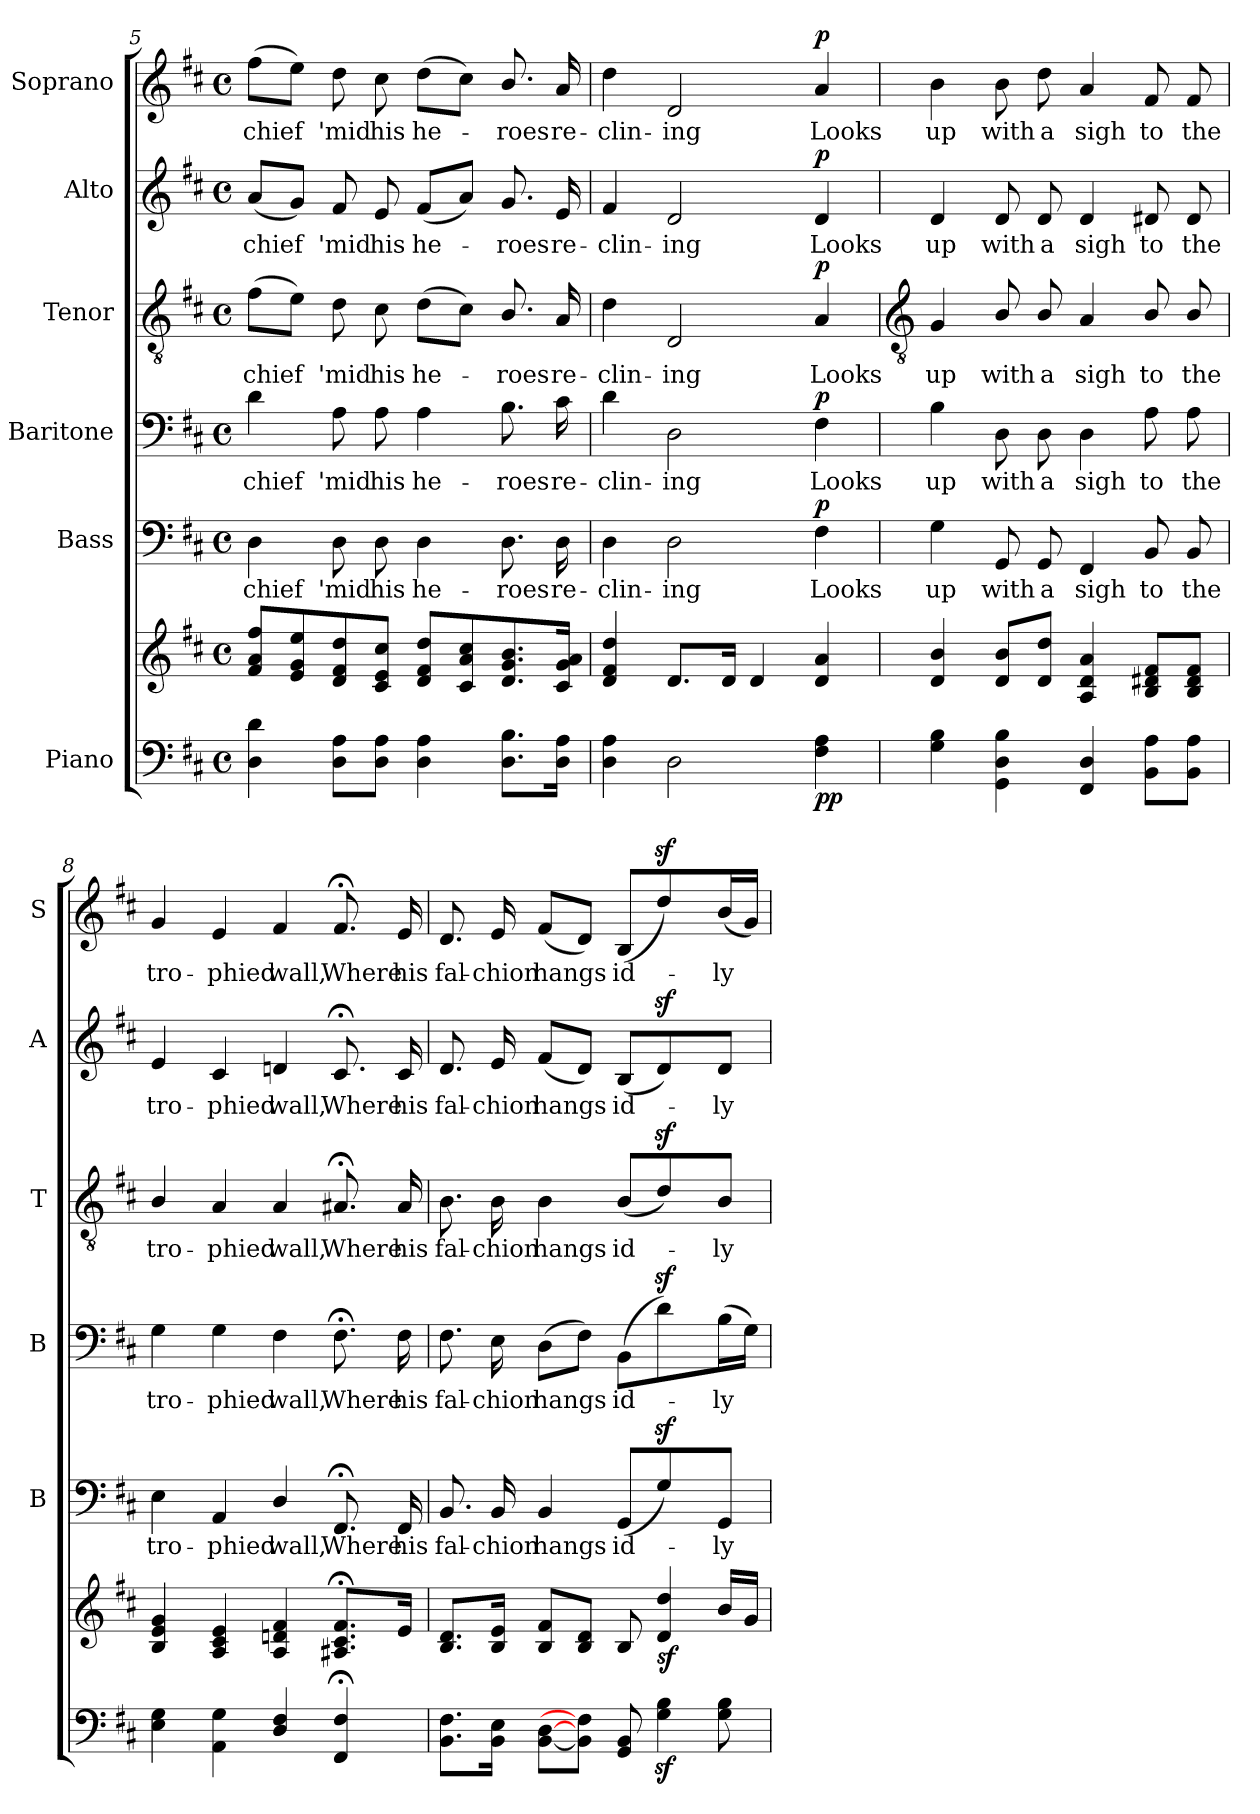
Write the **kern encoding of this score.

**kern	**kern	**dynam	**kern	**text	**dynam	**kern	**text	**dynam	**kern	**text	**dynam	**kern	**text	**dynam	**kern	**text	**dynam
*part6	*part6	*part6	*part5	*part5	*part5	*part4	*part4	*part4	*part3	*part3	*part3	*part2	*part2	*part2	*part1	*part1	*part1
*staff7	*staff6	*staff6/7	*staff5	*staff5	*staff5	*staff4	*staff4	*staff4	*staff3	*staff3	*staff3	*staff2	*staff2	*staff2	*staff1	*staff1	*staff1
*I"Piano	*	*	*I"Bass	*	*	*I"Baritone	*	*	*I"Tenor	*	*	*I"Alto	*	*	*I"Soprano	*	*
*	*	*	*I'B	*	*	*I'B	*	*	*I'T	*	*	*I'A	*	*	*I'S	*	*
*clefF4	*clefG2	*	*clefF4	*	*	*clefF4	*	*	*clefGv2	*	*	*clefG2	*	*	*clefG2	*	*
*k[f#c#]	*k[f#c#]	*	*k[f#c#]	*	*	*k[f#c#]	*	*	*k[f#c#]	*	*	*k[f#c#]	*	*	*k[f#c#]	*	*
*D:	*D:	*	*D:	*	*	*D:	*	*	*D:	*	*	*D:	*	*	*D:	*	*
*M4/4	*M4/4	*	*M4/4	*	*	*M4/4	*	*	*M4/4	*	*	*M4/4	*	*	*M4/4	*	*
*met(c)	*met(c)	*	*met(c)	*	*	*met(c)	*	*	*met(c)	*	*	*met(c)	*	*	*met(c)	*	*
=5	=5	=5	=5	=5	=5	=5	=5	=5	=5	=5	=5	=5	=5	=5	=5	=5	=5
!	!	!	!	!LO:LY:b	!	!	!LO:LY:b	!	!	!LO:LY:b	!	!	!LO:LY:b	!	!	!LO:LY:b	!
4D 4d	8f# 8a 8ff#L	.	4D	chief	.	4d	chief	.	(>8f#L	chief	.	(<8aL	chief	.	(>8ff#L	chief	.
.	8e 8g 8ee	.	.	.	.	.	.	.	8eJ)	.	.	8gJ)	.	.	8eeJ)	.	.
!	!	!	!	!LO:LY:b	!	!	!LO:LY:b	!	!	!LO:LY:b	!	!	!LO:LY:b	!	!	!LO:LY:b	!
8D 8AL	8d 8f# 8dd	.	8D	'mid	.	8A	'mid	.	8d	'mid	.	8f#	'mid	.	8dd	'mid	.
!	!	!	!	!LO:LY:b	!	!	!LO:LY:b	!	!	!LO:LY:b	!	!	!LO:LY:b	!	!	!LO:LY:b	!
8D 8AJ	8c# 8e 8cc#J	.	8D	his	.	8A	his	.	8c#	his	.	8e	his	.	8cc#	his	.
!	!	!	!	!LO:LY:b	!	!	!LO:LY:b	!	!	!LO:LY:b	!	!	!LO:LY:b	!	!	!LO:LY:b	!
4D 4A	8d 8f# 8ddL	.	4D	he-	.	4A	he-	.	(>8dL	he-	.	(<8f#L	he-	.	(>8ddL	he-	.
.	8c# 8a 8cc#	.	.	.	.	.	.	.	8c#J)	.	.	8aJ)	.	.	8cc#J)	.	.
!	!	!	!	!LO:LY:b	!	!	!LO:LY:b	!	!	!LO:LY:b	!	!	!LO:LY:b	!	!	!LO:LY:b	!
8.D 8.BL	8.d/ 8.g/ 8.b/	.	8.D	-roes	.	8.B	-roes	.	8.B/	roes	.	8.g	roes	.	8.b/	roes	.
!	!	!	!	!LO:LY:b	!	!	!LO:LY:b	!	!	!LO:LY:b	!	!	!LO:LY:b	!	!	!LO:LY:b	!
16D 16AJ	16c# 16g 16aJ	.	16D	re-	.	16c#	re-	.	16A	re-	.	16e	re-	.	16a	re-	.
=6	=6	=6	=6	=6	=6	=6	=6	=6	=6	=6	=6	=6	=6	=6	=6	=6	=6
!	!	!	!	!LO:LY:b	!	!	!LO:LY:b	!	!	!LO:LY:b	!	!	!LO:LY:b	!	!	!LO:LY:b	!
4D 4A	4d 4f# 4dd	.	4D	-clin-	.	4d	-clin-	.	4d	-clin-	.	4f#	-clin-	.	4dd	-clin-	.
!	!	!	!	!LO:LY:b	!	!	!LO:LY:b	!	!	!LO:LY:b	!	!	!LO:LY:b	!	!	!LO:LY:b	!
2D	8.dL	.	2D	-ing	.	2D	-ing	.	2D	-ing	.	2d	-ing	.	2d	-ing	.
.	16dJ	.	.	.	.	.	.	.	.	.	.	.	.	.	.	.	.
.	4d	.	.	.	.	.	.	.	.	.	.	.	.	.	.	.	.
!	!	!LO:DY:b=2	!	!LO:LY:b	!	!	!LO:LY:b	!	!	!LO:LY:b	!	!	!LO:LY:b	!	!	!LO:LY:b	!
!	!	!LO:DY:n=1:b	!	!	!LO:DY:b	!	!	!LO:DY:b	!	!	!LO:DY:b	!	!	!LO:DY:b	!	!	!LO:DY:b
4F# 4A	4d 4a	p p	4F#	Looks	p	4F#	Looks	p	4A	Looks	p	4d	Looks	p	4a	Looks	p
!!LO:LB:g=z
=7	=7	=7	=7	=7	=7	=7	=7	=7	=7	=7	=7	=7	=7	=7	=7	=7	=7
*	*	*	*	*	*	*	*	*	*clefGv2	*	*	*	*	*	*	*	*
*	*^	*	*	*	*	*	*	*	*	*	*	*	*	*	*	*	*
!	!	!	!	!	!LO:LY:b	!	!	!LO:LY:b	!	!	!LO:LY:b	!	!	!LO:LY:b	!	!	!LO:LY:b	!
4G 4B	4d 4b	1ryy	.	4G	up	.	4B	up	.	4G	up	.	4d	up	.	4b	up	.
!	!	!	!	!	!LO:LY:b	!	!	!LO:LY:b	!	!	!LO:LY:b	!	!	!LO:LY:b	!	!	!LO:LY:b	!
4GG 4D 4B	8d 8bL	.	.	8GG	with	.	8D	with	.	8B/	with	.	8d	with	.	8b	with	.
!	!	!	!	!	!LO:LY:b	!	!	!LO:LY:b	!	!	!LO:LY:b	!	!	!LO:LY:b	!	!	!LO:LY:b	!
.	8d 8ddJ	.	.	8GG	a	.	8D	a	.	8B/	a	.	8d	a	.	8dd	a	.
!	!	!	!	!	!LO:LY:b	!	!	!LO:LY:b	!	!	!LO:LY:b	!	!	!LO:LY:b	!	!	!LO:LY:b	!
4FF# 4D	4A 4d 4a	.	.	4FF#	sigh	.	4D	sigh	.	4A	sigh	.	4d	sigh	.	4a	sigh	.
!	!	!	!	!	!LO:LY:b	!	!	!LO:LY:b	!	!	!LO:LY:b	!	!	!LO:LY:b	!	!	!LO:LY:b	!
8BB 8AL	8B 8d#X 8f#L	.	.	8BB	to	.	8A	to	.	8B/	to	.	8d#X	to	.	8f#	to	.
!	!	!	!	!	!LO:LY:b	!	!	!LO:LY:b	!	!	!LO:LY:b	!	!	!LO:LY:b	!	!	!LO:LY:b	!
8BB 8AJ	8B 8d# 8f#J	.	.	8BB	the	.	8A	the	.	8B/	the	.	8d#	the	.	8f#	the	.
=8	=8	=8	=8	=8	=8	=8	=8	=8	=8	=8	=8	=8	=8	=8	=8	=8	=8	=8
!	!	!	!	!	!LO:LY:b	!	!	!LO:LY:b	!	!	!LO:LY:b	!	!	!LO:LY:b	!	!	!LO:LY:b	!
4E 4G	4B 4e 4g	1ryy	.	4E	tro-	.	4G	tro-	.	4B/	tro-	.	4e	tro-	.	4g	tro-	.
!	!	!	!	!	!LO:LY:b	!	!	!LO:LY:b	!	!	!LO:LY:b	!	!	!LO:LY:b	!	!	!LO:LY:b	!
4AA 4G	4A 4c# 4e	.	.	4AA	-phied	.	4G	-phied	.	4A	-phied	.	4c#	-phied	.	4e	-phied	.
!	!	!	!	!	!LO:LY:b	!	!	!LO:LY:b	!	!	!LO:LY:b	!	!	!LO:LY:b	!	!	!LO:LY:b	!
4D/ 4F#/	4A 4dn 4f#	.	.	4D/	wall,	.	4F#	wall,	.	4A	wall,	.	4dn	wall,	.	4f#	wall,	.
!	!	!	!	!	!LO:LY:b	!	!	!LO:LY:b	!	!	!LO:LY:b	!	!	!LO:LY:b	!	!	!LO:LY:b	!
4FF#; 4F#;	8.A#X;< 8.c#;< 8.f#;<L	.	.	8.FF#;<	Where	.	8.F#;<	Where	.	8.A#X;<	Where	.	8.c#;<	Where	.	8.f#;<	Where	.
!	!	!	!	!	!LO:LY:b	!	!	!LO:LY:b	!	!	!LO:LY:b	!	!	!LO:LY:b	!	!	!LO:LY:b	!
.	16eJ	.	.	16FF#	his	.	16F#	his	.	16A#	his	.	16c#	his	.	16e	his	.
=9	=9	=9	=9	=9	=9	=9	=9	=9	=9	=9	=9	=9	=9	=9	=9	=9	=9	=9
!	!	!	!	!	!LO:LY:b	!	!	!LO:LY:b	!	!	!LO:LY:b	!	!	!LO:LY:b	!	!	!LO:LY:b	!
8.BB 8.F#L	8.B 8.dL	1ryy	.	8.BB	fal-	.	8.F#	fal-	.	8.B	fal-	.	8.d	fal-	.	8.d	fal-	.
!	!	!	!	!	!LO:LY:b	!	!	!LO:LY:b	!	!	!LO:LY:b	!	!	!LO:LY:b	!	!	!LO:LY:b	!
16BB 16EJ	16B 16eJ	.	.	16BB	-chion	.	16E	-chion	.	16B	-chion	.	16e	-chion	.	16e	-chion	.
!	!	!	!	!	!LO:LY:b	!	!	!LO:LY:b	!	!	!LO:LY:b	!	!	!LO:LY:b	!	!	!LO:LY:b	!
[8BB [8DL	8B 8f#L	.	.	4BB	hangs	.	(>8DL	hangs	.	4B	hangs	.	(<8f#L	hangs	.	(<8f#L	hangs	.
8BB] 8F#]J	8B 8dJ	.	.	.	.	.	8F#J)	.	.	.	.	.	8dJ)	.	.	8dJ)	.	.
!	!	!	!	!	!LO:LY:b	!	!	!LO:LY:b	!	!	!LO:LY:b	!	!	!LO:LY:b	!	!	!LO:LY:b	!
8GG 8BB	8B	.	.	(8GGL	id-	.	(8BBL	id-	.	(>8BL	id-	.	(<8BL	id-	.	(8BL	id-	.
!	!	!	!LO:DY:b	!	!	!	!	!	!	!	!	!	!	!	!	!	!	!
4Gz> 4Bz>	4d 4dd	.	sf	4Gz>)	.	.	4dz>)	.	.	4dz>)	.	.	4dz<)	.	.	4ddz<)	.	.
!	!	!	!	!	!LO:LY:b	!	!	!LO:LY:b	!	!	!LO:LY:b	!	!	!LO:LY:b	!	!	!LO:LY:b	!
8G 8B	16bLL	.	.	8GGJ	ly	.	(>16BL	ly	.	8B/J	ly	.	8dJ	ly	.	(<16bL	ly	.
.	16gJJ	.	.	.	.	.	16GJJ)	.	.	.	.	.	.	.	.	16gJJ)	.	.
*	*v	*v	*	*	*	*	*	*	*	*	*	*	*	*	*	*	*	*
=	=	=	=	=	=	=	=	=	=	=	=	=	=	=	=	=	=
*-	*-	*-	*-	*-	*-	*-	*-	*-	*-	*-	*-	*-	*-	*-	*-	*-	*-
